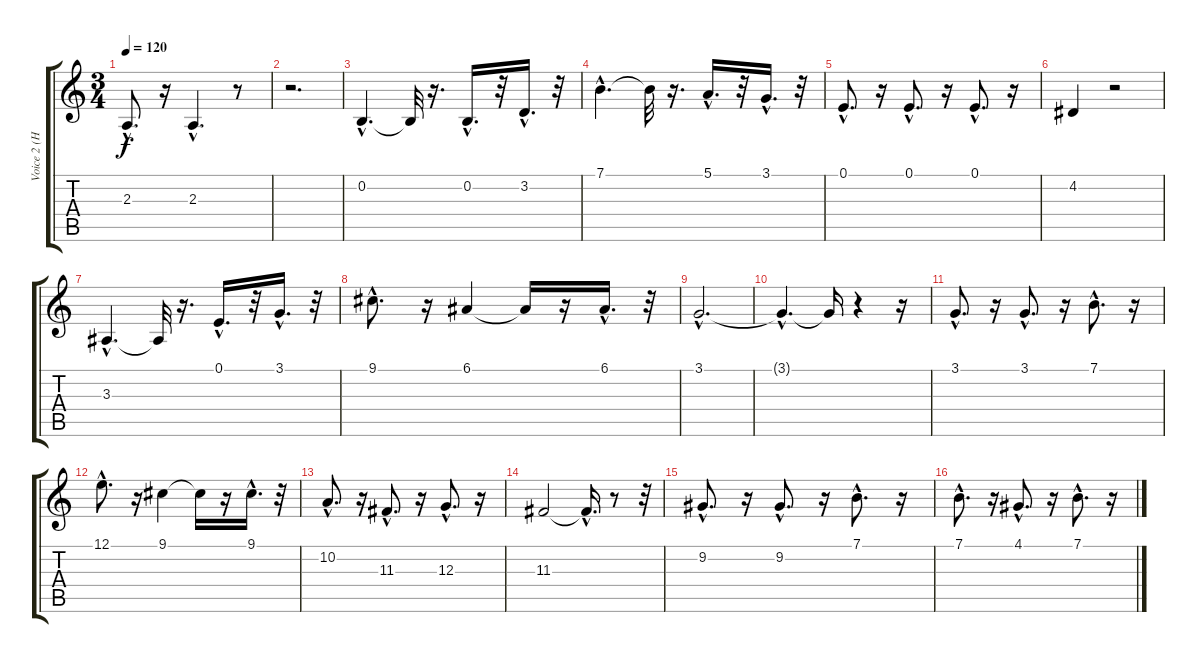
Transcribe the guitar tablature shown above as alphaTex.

\track ("Voice 2 (Harmony) " "Voice 2 (H") {instrument voiceoohs}
\staff {score tabs}
\tuning (E4 B3 G3 D3 A2 E2) {hide}
\ts (3 4)
\tempo 120
\clef g2
\ks c
2.3{hac}.8{d dy f} r.16 2.3{hac}.4{d} r.8 |
r.2{d} |
0.2{hac}.4{d} 0.2{t}.32 r.16{d} 0.2{hac}.16{d} r.32 3.2{hac}.16{d} r.32 |
7.1{hac}.4{d} 7.1{t}.32 r.16{d} 5.1{hac}.16{d} r.32 3.1{hac}.16{d} r.32 |
0.1{hac}.8{d} r.16 0.1{hac}.8{d} r.16 0.1{hac}.8{d} r.16 |
4.2.4 r.2 |
3.3{hac}.4{d} 3.3{t}.32 r.16{d} 0.1{hac}.16{d} r.32 3.1{hac}.16{d} r.32 |
9.1{hac}.8{d} r.16 6.1.4 6.1{t}.16 r.16 6.1{hac}.16{d} r.32 |
3.1{hac}.2{d} |
3.1{hac t}.4{d} 3.1{t}.16 r.4 r.16 |
3.1{hac}.8{d} r.16 3.1{hac}.8{d} r.16 7.1{hac}.8{d} r.16 |
12.1{hac}.8{d} r.16 9.1.4 9.1{t}.16 r.16 9.1{hac}.16{d} r.32 |
10.2{hac}.8{d} r.16 11.3{hac}.8{d} r.16 12.3{hac}.8{d} r.16 |
11.3.2 11.3{hac t}.16{d} r.8 r.32 |
9.2{hac}.8{d} r.16 9.2{hac}.8{d} r.16 7.1{hac}.8{d} r.16 |
7.1{hac}.8{d} r.16 4.1{hac}.8{d} r.16 7.1{hac}.8{d} r.16
